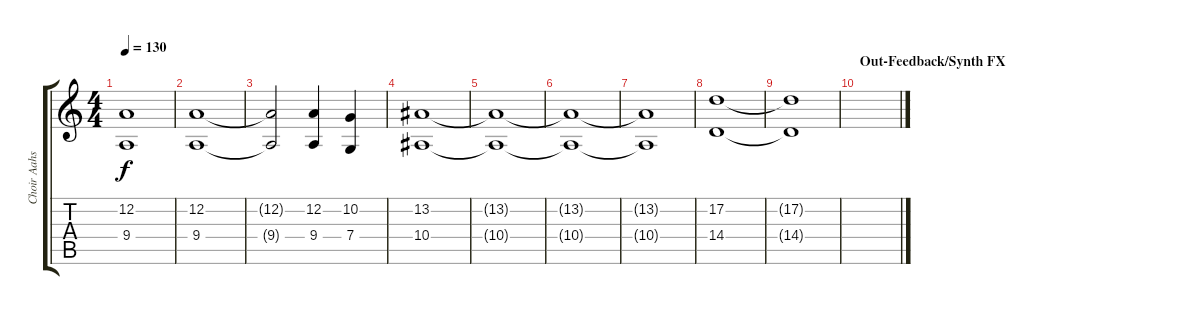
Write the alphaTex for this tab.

\track ("Choir Aahs" "Choir Aahs") {instrument choiraahs}
\staff {score tabs}
\tuning (D4 A3 F3 C3 G2 D2) {hide}
\ts (4 4)
\tempo 130
\clef g2
\ks c
(12.2 9.4).1{dy f} |
(12.2 9.4).1 |
(12.2{t} 9.4{t}).2 (12.2 9.4).4 (10.2 7.4).4 |
(13.2 10.4).1 |
(13.2{t} 10.4{t}).1 |
(13.2{t} 10.4{t}).1 |
(13.2{t} 10.4{t}).1 |
(17.2 14.4).1 |
(17.2{t} 14.4{t}).1 |
\section ("" "Out-Feedback/Synth FX")
